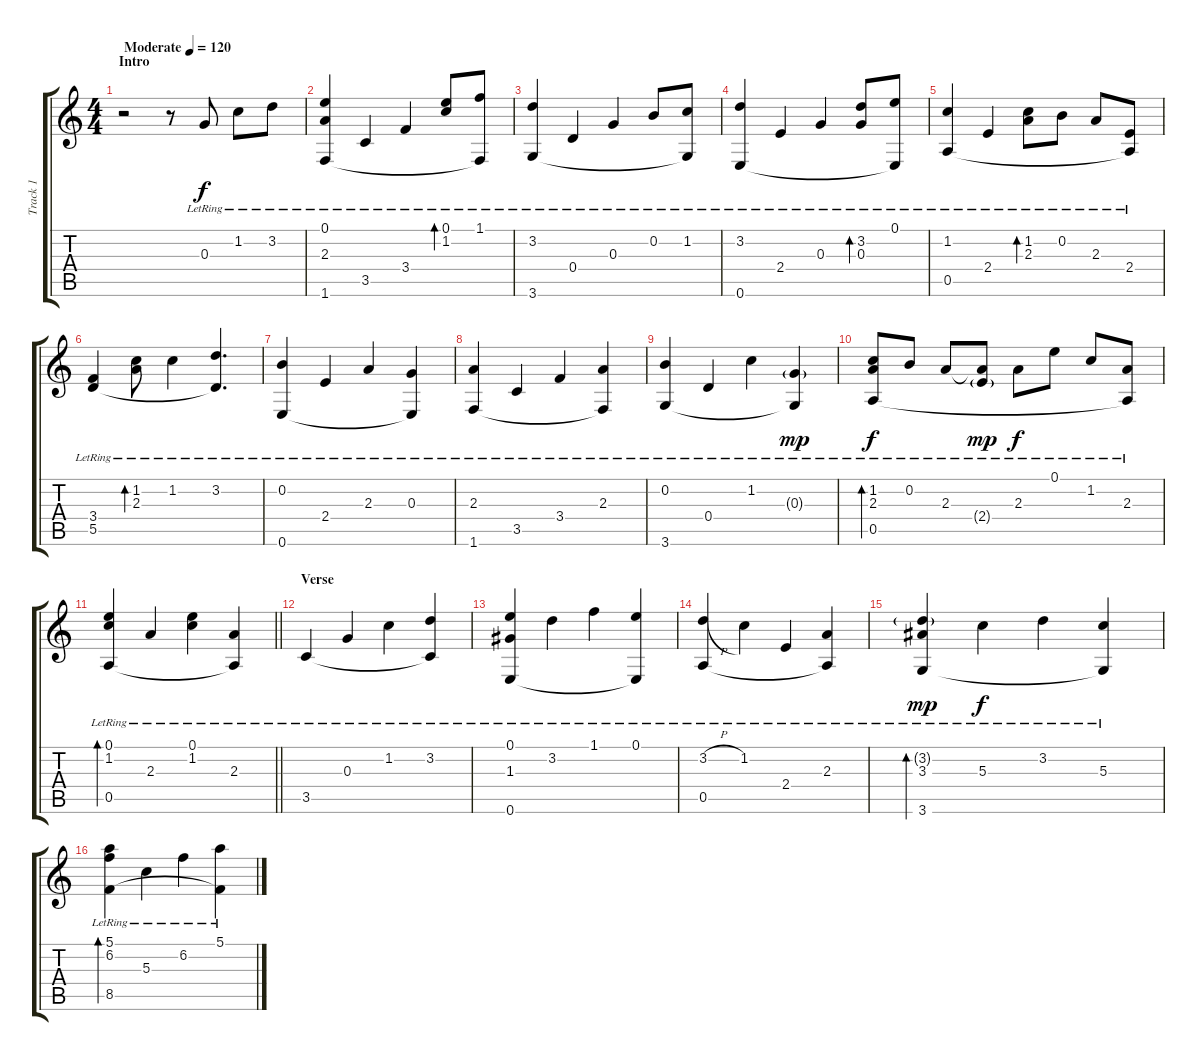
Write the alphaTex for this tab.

\track ("Track 1" "Track 1") {instrument acousticguitarnylon}
\staff {score tabs}
\tuning (E4 B3 G3 D3 A2 E2) {hide}
\ts (4 4)
\section ("" "Intro")
\tempo (120 "Moderate")
\clef g2
\ks c
r.2{dy f instrument acousticguitarnylon} r.8 0.3{lr}.8 1.2{lr}.8 3.2{lr}.8 |
(0.1{lr} 2.3{lr} 1.6{lr}).4 3.5{lr}.4 3.4{lr}.4 (0.1{lr} 1.2{lr}).8{bd 120} (1.1{lr} 1.6{t}).8 |
(3.2{lr} 3.6{lr}).4 0.4{lr}.4 0.3{lr}.4 0.2{lr}.8 (1.2{lr} 3.6{t}).8 |
(3.2{lr} 0.6{lr}).4 2.4{lr}.4 0.3{lr}.4 (3.2{lr} 0.3{lr}).8{bd 120} (0.1{lr} 0.6{t}).8 |
(1.2{lr} 0.5{lr}).4 2.4{lr}.4 (1.2{lr} 2.3{lr}).8{bd 120} 0.2{lr}.8 2.3{lr}.8 (2.4{lr} 0.5{t}).8 |
(3.4{lr} 5.5{lr}).4 (1.2{lr} 2.3{lr}).8{bd 60} 1.2{lr}.4 (3.2{lr} 5.5{t}).4{d} |
(0.2{lr} 0.6{lr}).4 2.4{lr}.4 2.3{lr}.4 (0.3{lr} 0.6{t}).4 |
(2.3{lr} 1.6{lr}).4 3.5{lr}.4 3.4{lr}.4 (2.3{lr} 1.6{t}).4 |
(0.2{lr} 3.6{lr}).4 0.4{lr}.4 1.2{lr}.4 (0.3{g lr} 3.6{t}).4{dy mp} |
(1.2{lr} 2.3{lr} 0.5{lr}).8{bd 120 dy f} 0.2{lr}.8 2.3{lr}.8 (2.3{t} 2.4{g lr}).8{dy mp} 2.3{lr}.8{dy f} 0.1{lr}.8 1.2{lr}.8 (2.3{lr} 0.5{t}).8 |
\barLineRight lightlight
(0.1{lr} 1.2{lr} 0.5{lr}).4{bd 120} 2.3{lr}.4 (0.1{lr} 1.2{lr}).4 (2.3{lr} 0.5{t}).4 |
\section ("" "Verse")
3.5{lr}.4 0.3{lr}.4 1.2{lr}.4 (3.2{lr} 3.5{t}).4 |
(0.1{lr} 1.3{lr} 0.6{lr}).4 3.2{lr}.4 1.1{lr}.4 (0.1{lr} 0.6{t}).4 |
(3.2{h lr} 0.5{lr}).4 1.2{lr}.4 2.4{lr}.4 (2.3{lr} 0.5{t}).4 |
(3.2{g lr} 3.3{lr} 3.6{lr}).4{bd 120 dy mp} 5.3{lr}.4{dy f} 3.2{lr}.4 (5.3{lr} 3.6{t}).4 |
(5.1{lr} 6.2{lr} 8.5{lr}).4{bd 120} 5.3{lr}.4 6.2{lr}.4 (5.1{lr} 8.5{t}).4
